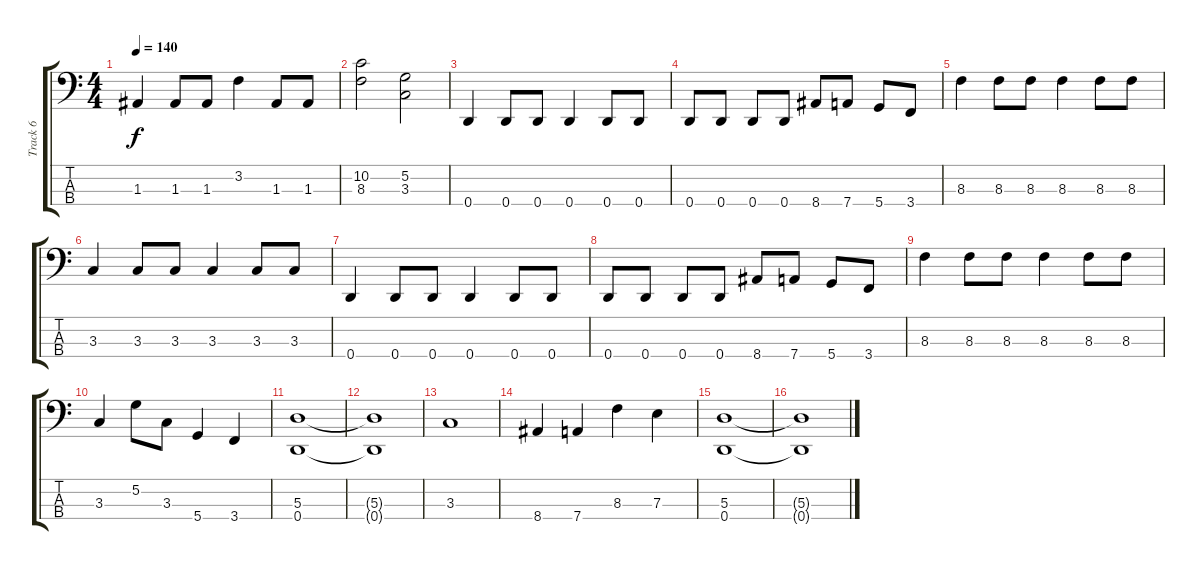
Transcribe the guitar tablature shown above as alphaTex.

\track ("Track 6" "Track 6") {instrument electricbasspick}
\staff {score tabs}
\tuning (G2 D2 A1 D1) {hide}
\ts (4 4)
\tempo 140
\clef f4
\ks c
1.3.4{dy f} 1.3.8 1.3.8 3.2.4 1.3.8 1.3.8 |
(10.2 8.3).2 (5.2 3.3).2 |
0.4.4 0.4.8 0.4.8 0.4.4 0.4.8 0.4.8 |
0.4.8 0.4.8 0.4.8 0.4.8 8.4.8 7.4.8 5.4.8 3.4.8 |
8.3.4 8.3.8 8.3.8 8.3.4 8.3.8 8.3.8 |
3.3.4 3.3.8 3.3.8 3.3.4 3.3.8 3.3.8 |
0.4.4 0.4.8 0.4.8 0.4.4 0.4.8 0.4.8 |
0.4.8 0.4.8 0.4.8 0.4.8 8.4.8 7.4.8 5.4.8 3.4.8 |
8.3.4 8.3.8 8.3.8 8.3.4 8.3.8 8.3.8 |
3.3.4 5.2.8 3.3.8 5.4.4 3.4.4 |
(5.3 0.4).1 |
(5.3{t} 0.4{t}).1 |
3.3.1 |
8.4.4 7.4.4 8.3.4 7.3.4 |
(5.3 0.4).1 |
(5.3{t} 0.4{t}).1
